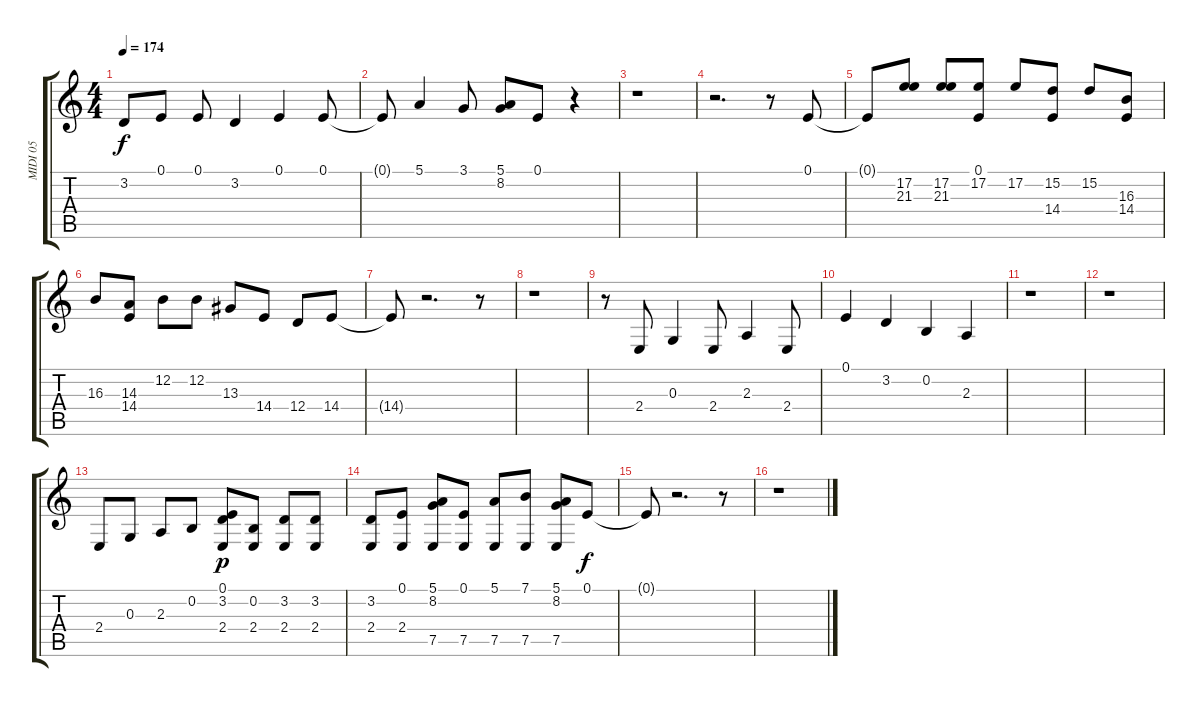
\track ("MIDI 05" "MIDI 05") {instrument shamisen}
\staff {score tabs}
\tuning (E4 B3 G3 D3 A2 E2) {hide}
\ts (4 4)
\tempo 174
\clef g2
\ks c
3.2{t}.8{dy f} 0.1.8 0.1.8 3.2.4 0.1.4 0.1.8 |
0.1{t}.8 5.1.4 3.1.8 (5.1 8.2).8 0.1.8 r.4 |
r.1 |
r.2{d} r.8 0.1.8 |
0.1{t}.8 (17.2 21.3).8 (17.2 21.3).8 (0.1 17.2).8 17.2.8 (15.2 14.4).8 15.2.8 (16.3 14.4).8 |
16.3.8 (14.3 14.4).8 12.2.8 12.2.8 13.3.8 14.4.8 12.4.8 14.4.8 |
14.4{t}.8 r.2{d} r.8 |
r.1 |
r.8 2.4.8 0.3.4 2.4.8 2.3.4 2.4.8 |
0.1.4 3.2.4 0.2.4 2.3.4 |
r.1 |
r.1 |
2.4.8 0.3.8 2.3.8 0.2.8 (0.1 3.2 2.4).8{dy p} (0.2 2.4).8 (3.2 2.4).8 (3.2 2.4).8 |
(3.2 2.4).8 (0.1 2.4).8 (5.1 8.2 7.5).8 (0.1 7.5).8 (5.1 7.5).8 (7.1 7.5).8 (5.1 8.2 7.5).8 0.1.8{dy f} |
0.1{t}.8 r.2{d} r.8 |
r.1
